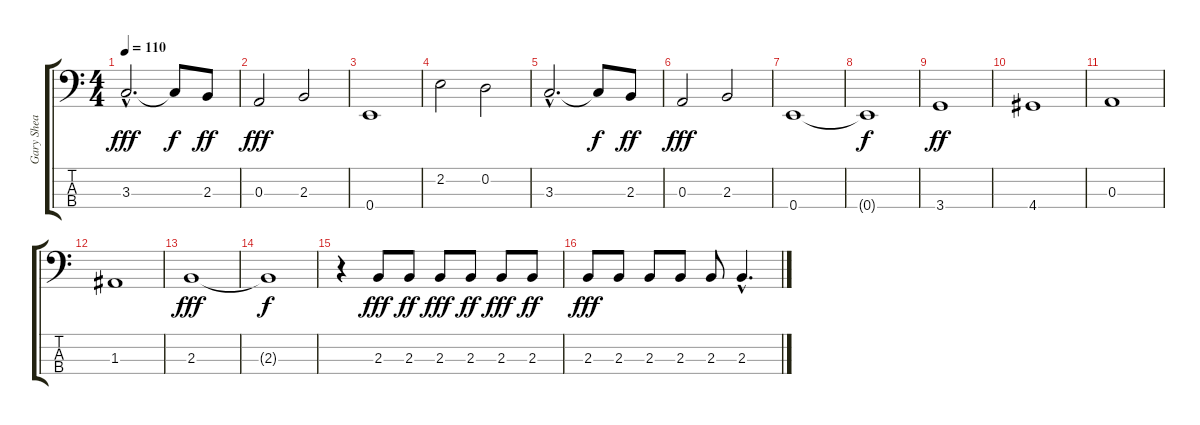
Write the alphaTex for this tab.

\track ("Gary Shea" "Gary Shea") {instrument electricbasspick}
\staff {score tabs}
\tuning (G2 D2 A1 E1) {hide}
\ts (4 4)
\tempo 110
\clef f4
\ks c
3.3{hac}.2{d dy fff} 3.3{t}.8{dy f} 2.3.8{dy ff} |
0.3.2{dy fff} 2.3.2 |
0.4.1 |
2.2.2 0.2.2 |
3.3{hac}.2{d} 3.3{t}.8{dy f} 2.3.8{dy ff} |
0.3.2{dy fff} 2.3.2 |
0.4.1 |
0.4{t}.1{dy f} |
3.4.1{dy ff} |
4.4.1 |
0.3.1 |
1.3.1 |
2.3.1{dy fff} |
2.3{t}.1{dy f} |
r.4 2.3.8{dy fff} 2.3.8{dy ff} 2.3.8{dy fff} 2.3.8{dy ff} 2.3.8{dy fff} 2.3.8{dy ff} |
2.3.8{dy fff} 2.3.8 2.3.8 2.3.8 2.3.8 2.3{hac}.4{d}
